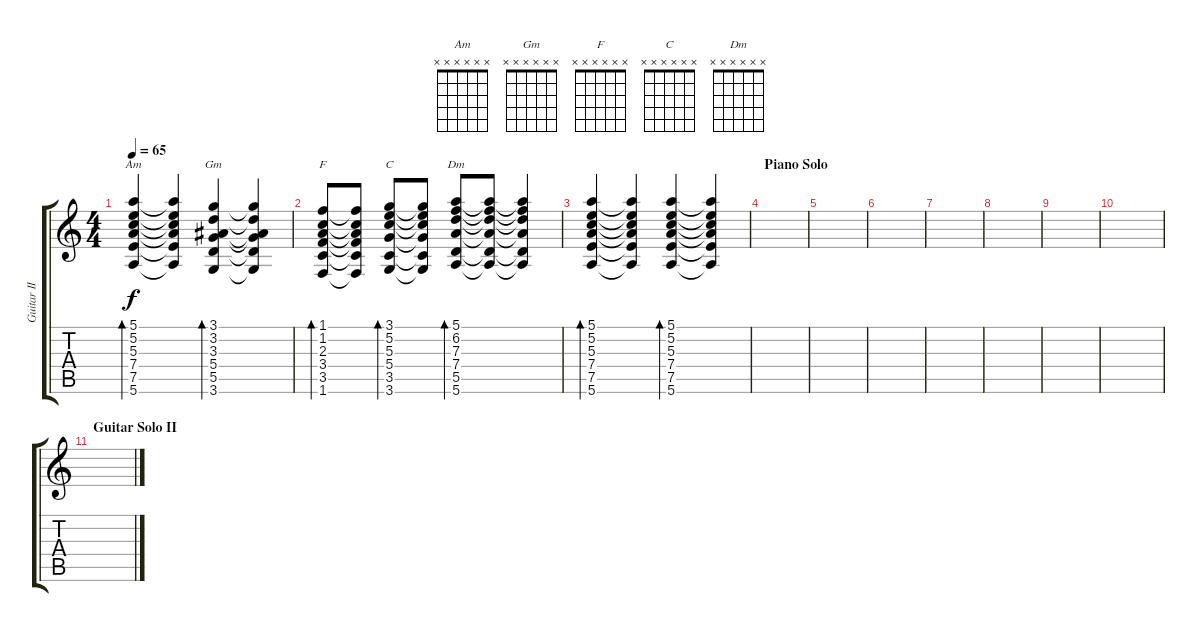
\track ("Guitar II" "Guitar II") {instrument electricguitarclean}
\staff {score tabs}
\tuning (E4 B3 G3 D3 A2 E2) {hide}
\chord ("Am" x x x x x x)
\chord ("Gm" x x x x x x)
\chord ("F" x x x x x x)
\chord ("C" x x x x x x)
\chord ("Dm" x x x x x x)
\ts (4 4)
\tempo 65
\clef g2
\ks c
(5.1 5.2 5.3 7.4 7.5 5.6).4{bd 120 ch "Am" dy f} (5.1{t} 5.2{t} 5.3{t} 7.4{t} 7.5{t} 5.6{t}).4 (3.1 3.2 3.3 5.4 5.5 3.6).4{bd 120 ch "Gm"} (3.1{t} 3.2{t} 3.3{t} 5.4{t} 5.5{t} 3.6{t}).4 |
(1.1 1.2 2.3 3.4 3.5 1.6).8{bd 120 ch "F"} (1.1{t} 1.2{t} 2.3{t} 3.4{t} 3.5{t} 1.6{t}).8 (3.1 5.2 5.3 5.4 3.5 3.6).8{bd 120 ch "C"} (3.1{t} 5.2{t} 5.3{t} 5.4{t} 3.5{t} 3.6{t}).8 (5.1 6.2 7.3 7.4 5.5 5.6).8{bd 120 ch "Dm"} (5.1{t} 6.2{t} 7.3{t} 7.4{t} 5.5{t} 5.6{t}).8 (5.1{t} 6.2{t} 7.3{t} 7.4{t} 5.5{t} 5.6{t}).4 |
(5.1 5.2 5.3 7.4 7.5 5.6).4{bd 120} (5.1{t} 5.2{t} 5.3{t} 7.4{t} 7.5{t} 5.6{t}).4 (5.1 5.2 5.3 7.4 7.5 5.6).4{bd 120} (5.1{t} 5.2{t} 5.3{t} 7.4{t} 7.5{t} 5.6{t}).4 |
\section ("" "Piano Solo")
|
|
|
|
|
|
|
\section ("" "Guitar Solo II")
